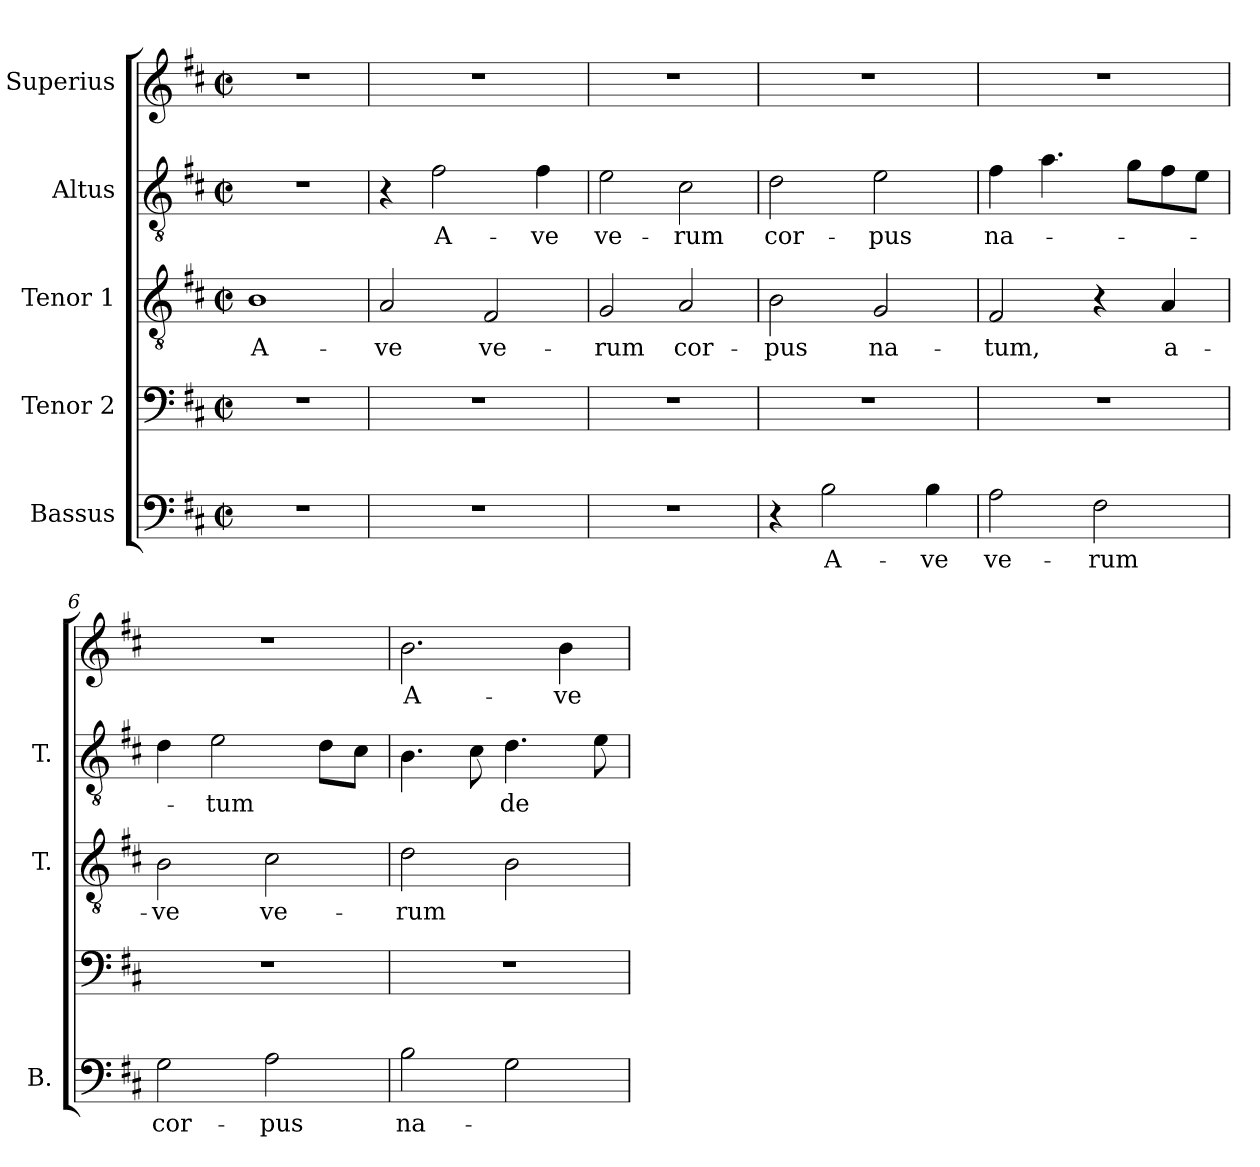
**kern	**text	**kern	**kern	**text	**kern	**text	**kern	**text
*part5	*part5	*part4	*part3	*part3	*part2	*part2	*part1	*part1
*staff5	*staff5	*staff4	*staff3	*staff3	*staff2	*staff2	*staff1	*staff1
*I"Bassus	*	*I"Tenor 2	*I"Tenor 1	*	*I"Altus	*	*I"Superius	*
*I'B.	*	*	*I'T.	*	*I'T.	*	*	*
!!LO:PB:g=z
*clefF4	*	*clefF4	*clefGv2	*	*clefGv2	*	*clefG2	*
*	*	*	*ITrd7c12	*	*ITrd7c12	*	*	*
*k[f#c#]	*	*k[f#c#]	*k[f#c#]	*	*k[f#c#]	*	*k[f#c#]	*
*D:	*	*D:	*D:	*	*D:	*	*D:	*
*M2/2	*	*M2/2	*M2/2	*	*M2/2	*	*M2/2	*
*met(c|)	*	*met(c|)	*met(c|)	*	*met(c|)	*	*met(c|)	*
=1	=1	=1	=1	=1	=1	=1	=1	=1
!	!	!	!	!LO:LY:b:color=#000000	!	!	!	!
1r	.	1r	1BBi	A-	1r	.	1r	.
=2	=2	=2	=2	=2	=2	=2	=2	=2
!	!	!	!	!LO:LY:b:color=#000000	!	!	!	!
1r	.	1r	2AAi/	-ve	4r	.	1r	.
!	!	!	!	!	!	!LO:LY:b:color=#000000	!	!
.	.	.	.	.	2F#i\	A-	.	.
!	!	!	!	!LO:LY:b:color=#000000	!	!	!	!
.	.	.	2FF#i/	ve-	.	.	.	.
!	!	!	!	!	!	!LO:LY:b:color=#000000	!	!
.	.	.	.	.	4F#i\	-ve	.	.
=3	=3	=3	=3	=3	=3	=3	=3	=3
!	!	!	!	!LO:LY:b:color=#000000	!	!	!	!
!	!	!	!	!	!	!LO:LY:b:color=#000000	!	!
1r	.	1r	2GGi/	-rum	2Ei\	ve-	1r	.
!	!	!	!	!LO:LY:b:color=#000000	!	!	!	!
!	!	!	!	!	!	!LO:LY:b:color=#000000	!	!
.	.	.	2AAi/	cor-	2C#i\	-rum	.	.
=4	=4	=4	=4	=4	=4	=4	=4	=4
!	!	!	!	!LO:LY:b:color=#000000	!	!	!	!
!	!	!	!	!	!	!LO:LY:b:color=#000000	!	!
4r	.	1r	2BBi\	-pus	2Di\	cor-	1r	.
!	!LO:LY:b:color=#000000	!	!	!	!	!	!	!
2Bi\	A-	.	.	.	.	.	.	.
!	!	!	!	!LO:LY:b:color=#000000	!	!	!	!
!	!	!	!	!	!	!LO:LY:b:color=#000000	!	!
.	.	.	2GGi/	na-	2Ei\	-pus	.	.
!	!LO:LY:b:color=#000000	!	!	!	!	!	!	!
4Bi\	-ve	.	.	.	.	.	.	.
=5	=5	=5	=5	=5	=5	=5	=5	=5
!	!LO:LY:b:color=#000000	!	!	!	!	!	!	!
!	!	!	!	!LO:LY:b:color=#000000	!	!	!	!
!	!	!	!	!	!	!LO:LY:b:color=#000000	!	!
2Ai\	ve-	1r	2FF#i/	-tum,	4F#i\	na-	1r	.
.	.	.	.	.	4.Ai\	.	.	.
!	!LO:LY:b:color=#000000	!	!	!	!	!	!	!
2F#i\	-rum	.	4r	.	.	.	.	.
.	.	.	.	.	8Gi\L	.	.	.
!	!	!	!	!LO:LY:b:color=#000000	!	!	!	!
.	.	.	4AAi/	a-	8F#i\	.	.	.
.	.	.	.	.	8Ei\J	.	.	.
=6	=6	=6	=6	=6	=6	=6	=6	=6
!	!LO:LY:b:color=#000000	!	!	!	!	!	!	!
!	!	!	!	!LO:LY:b:color=#000000	!	!	!	!
2Gi\	cor-	1r	2BBi\	-ve	4Di\	.	1r	.
!	!	!	!	!	!	!LO:LY:b:color=#000000	!	!
.	.	.	.	.	2Ei\	-tum	.	.
!	!LO:LY:b:color=#000000	!	!	!	!	!	!	!
!	!	!	!	!LO:LY:b:color=#000000	!	!	!	!
2Ai\	-pus	.	2C#i\	ve-	.	.	.	.
.	.	.	.	.	8Di\L	.	.	.
.	.	.	.	.	8C#i\J	.	.	.
=7	=7	=7	=7	=7	=7	=7	=7	=7
!	!LO:LY:b:color=#000000	!	!	!	!	!	!	!
!	!	!	!	!LO:LY:b:color=#000000	!	!	!	!
!	!	!	!	!	!	!	!	!LO:LY:b:color=#000000
2Bi\	na-	1r	2Di\	-rum	4.BBi\	.	2.bi\	A-
.	.	.	.	.	8C#i\	.	.	.
!	!	!	!	!	!	!LO:LY:b:color=#000000	!	!
2Gi\	.	.	2BBi\	.	4.Di\	de	.	.
!	!	!	!	!	!	!	!	!LO:LY:b:color=#000000
.	.	.	.	.	.	.	4bi\	-ve
.	.	.	.	.	8Ei\	.	.	.
=	=	=	=	=	=	=	=	=
*-	*-	*-	*-	*-	*-	*-	*-	*-
